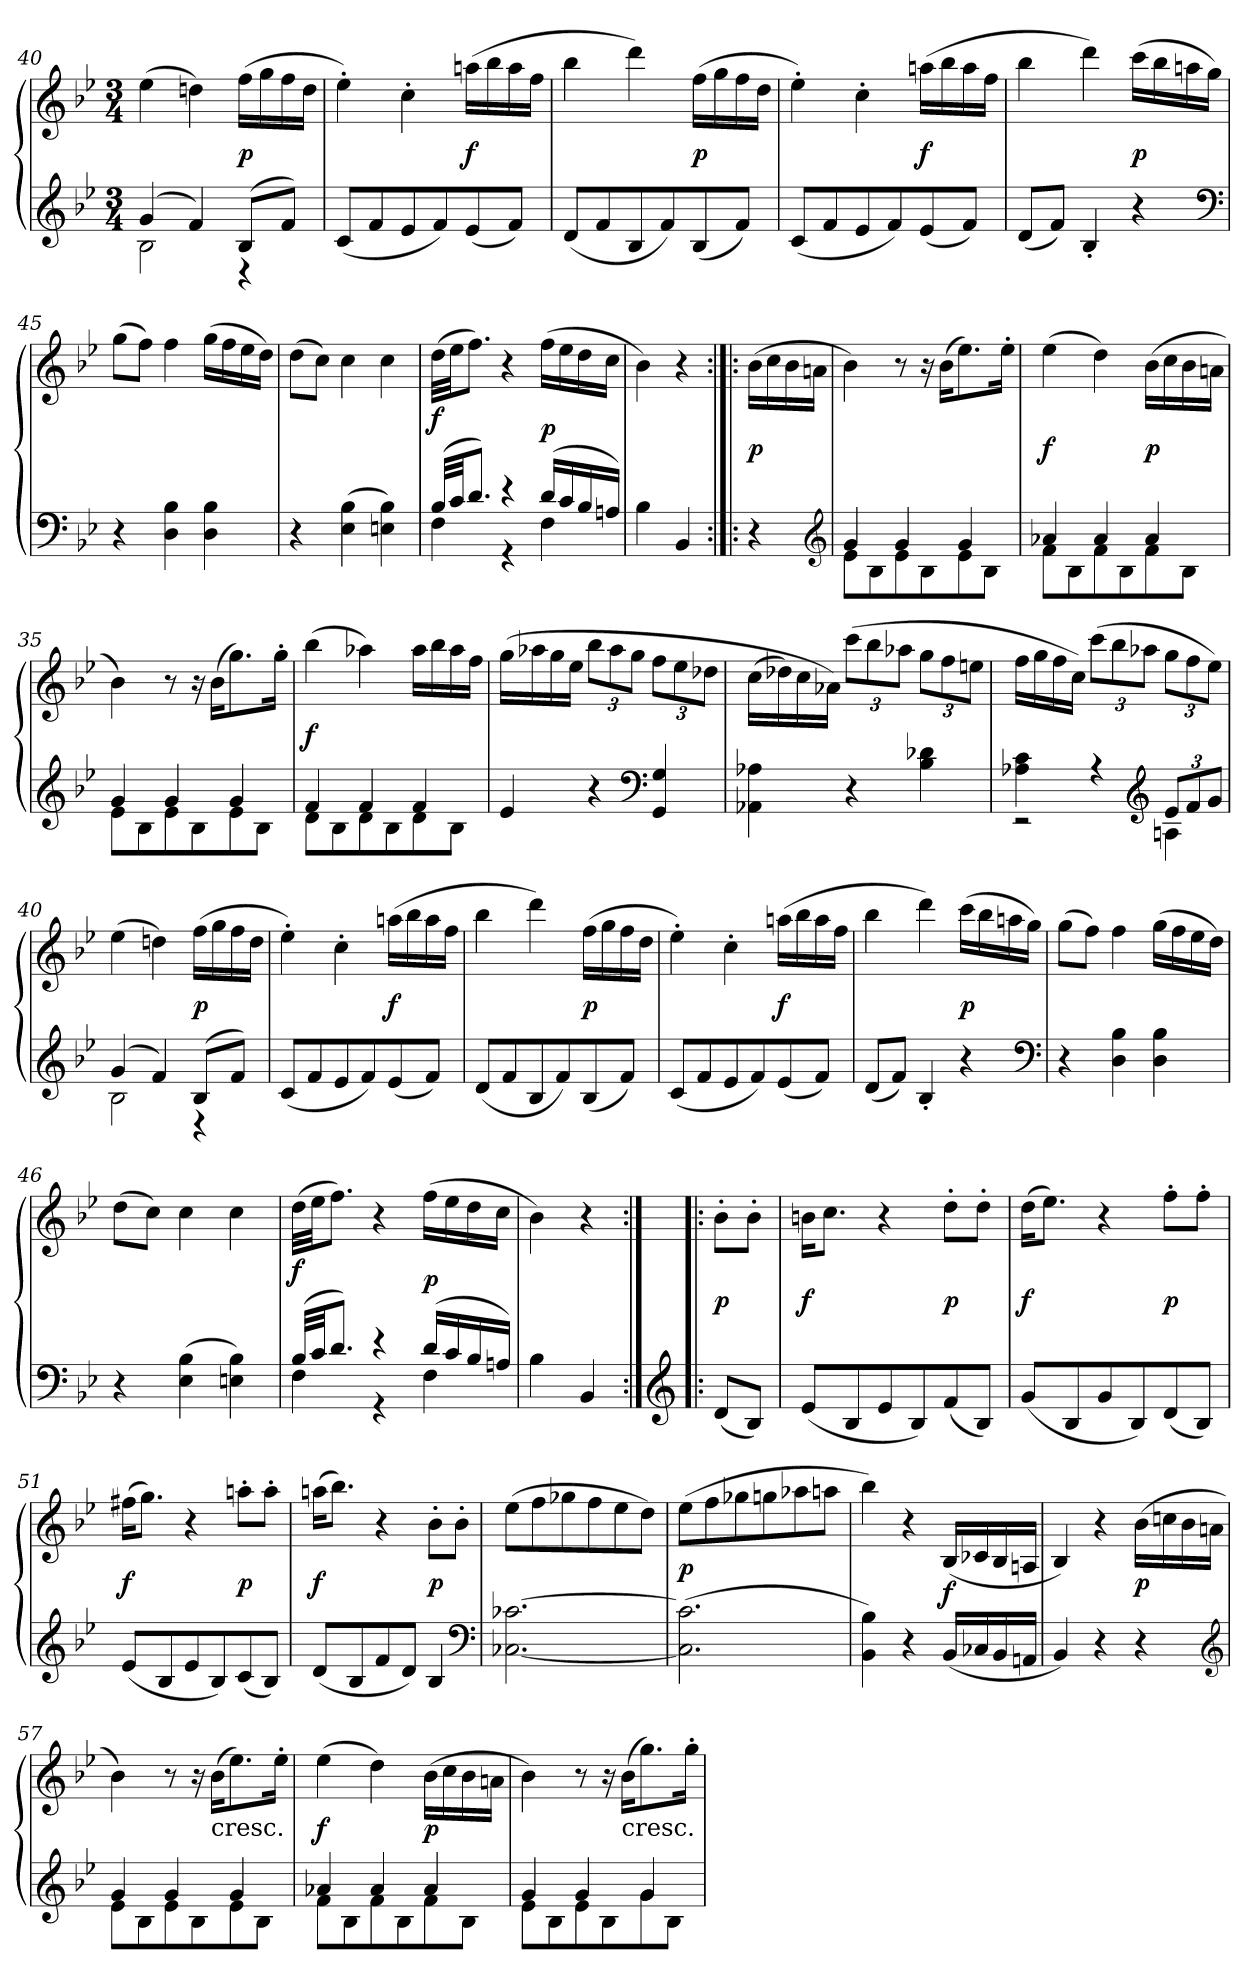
**kern	**kern	**dynam
*part1	*part1	*part1
*staff2	*staff1	*staff1/2
*clefG2	*clefG2	*
*k[b-e-]	*k[b-e-]	*
*B-:	*B-:	*
*M3/4	*M3/4	*
=40	=40	=40
*^	*	*
(4g/	2B-\	(4ee-\	.
4f/)	.	4ddn\)	.
(8B-/L	4r	(16ff\LL	p
.	.	16gg\	.
8f/J)	.	16ff\	.
.	.	16dd\JJ	.
*v	*v	*	*
=41	=41	=41
(8c/L	4ee-'\)	.
8f/	.	.
8e-/	4cc'\	.
8f/)	.	.
(8e-/	(16aan\LL	f
.	16bb-\	.
8f/J)	16aa\	.
.	16ff\JJ	.
=42	=42	=42
(8d/L	4bb-\	.
8f/	.	.
8B-/	4ddd\)	.
8f/)	.	.
(8B-/	(16ff\LL	p
.	16gg\	.
8f/J)	16ff\	.
.	16dd\JJ	.
=43	=43	=43
(8c/L	4ee-'\)	.
8f/	.	.
8e-/	4cc'\	.
8f/)	.	.
(8e-/	(16aan\LL	f
.	16bb-\	.
8f/J)	16aa\	.
.	16ff\JJ	.
=44	=44	=44
(8d/L	4bb-\	.
8f/J)	.	.
4B-'/	4ddd\)	.
4r	(16ccc\LL	p
.	16bb-\	.
.	16aan\	.
.	16gg\JJ)	.
*clefF4	*	*
=45	=45	=45
4r	(8gg\L	.
.	8ff\J)	.
4D\ 4B-\	4ff\	.
4D\ 4B-\	(16gg\LL	.
.	16ff\	.
.	16ee-\	.
.	16dd\JJ)	.
=46	=46	=46
4r	(8dd\L	.
.	8cc\J)	.
(4E-\ 4B-\	4cc\	.
4En\ 4B-\)	4cc\	.
=47	=47	=47
*^	*	*
(32B-/LLL	4F\	(32dd\LLL	f
32c/JJ	.	32ee-\JJ	.
8.d/J)	.	8.ff\J)	.
4r	4r	4r	.
(16d/LL	4F\	(16ff\LL	p
16c/	.	16ee-\	.
16B-/	.	16dd\	.
16An/JJ)	.	16cc\JJ	.
*v	*v	*	*
=48	=48	=48
4B-\	4b-\)	.
4BB-/	4r	.
=:|!|:	=:|!|:	=:|!|:
4r	(16b-\LL	p
.	16cc\	.
.	16b-\	.
.	16an\JJ	.
*clefG2	*	*
=33	=33	=33
*^	*	*
4g/	8e-\L	4b-\)	.
.	8B-\	.	.
4g/	8e-\	8r	.
.	8B-\	16r	.
.	.	(16b-\KL	.
4g/	8e-\	8.ee-\)	.
.	8B-\J	.	.
.	.	16ee-'\Jk	.
=34	=34	=34	=34
4a-/	8f\L	(4ee-\	f
.	8B-\	.	.
4a-/	8f\	4dd\)	.
.	8B-\	.	.
4a-/	8f\	(16b-\LL	p
.	.	16cc\	.
.	8B-\J	16b-\	.
.	.	16an\JJ	.
=35	=35	=35	=35
4g/	8e-\L	4b-\)	.
.	8B-\	.	.
4g/	8e-\	8r	.
.	8B-\	16r	.
.	.	(16b-\KL	.
4g/	8e-\	8.gg\)	.
.	8B-\J	.	.
.	.	16gg'\Jk	.
=36	=36	=36	=36
4f/	8d\L	(4bb-\	f
.	8B-\	.	.
4f/	8d\	4aa-\)	.
.	8B-\	.	.
4f/	8d\	16aa-\LL	.
.	.	16bb-\	.
.	8B-\J	16aa-\	.
.	.	16ff\JJ	.
*v	*v	*	*
=37	=37	=37
4e-/	(16gg\LL	.
.	16aa-\	.
.	16gg\	.
.	16ee-\JJ	.
4r	12bb-\L	.
.	12aa-\	.
.	12gg\J	.
*clefF4	*	*
4GG/ 4G/	12ff\L	.
.	12ee-\	.
.	12dd-X\J	.
=38	=38	=38
4AA-\ 4A-\	(16cc\LL	.
.	16dd-X\)	.
.	16cc\	.
.	16a-\JJ)	.
4r	(12ccc\L	.
.	12bb-\	.
.	12aa-\J	.
4B-\ 4d-X\	12gg\L	.
.	12ff\	.
.	12een\J	.
=39	=39	=39
*^	*	*
4A-\ 4c\	2r	16ff\LL	.
.	.	16gg\	.
.	.	16ff\	.
.	.	16cc\JJ)	.
4r	.	(12ccc\L	.
.	.	12bb-\	.
.	.	12aa-\J	.
*clefG2	*	*	*
4An\	12e-/L	12gg\L	.
.	12f/	12ff\	.
.	12g/J	12ee-\J)	.
=40	=40	=40	=40
(4g/	2B-\	(4ee-\	.
4f/)	.	4ddn\)	.
(8B-/L	4r	(16ff\LL	p
.	.	16gg\	.
8f/J)	.	16ff\	.
.	.	16dd\JJ	.
*v	*v	*	*
=41	=41	=41
(8c/L	4ee-'\)	.
8f/	.	.
8e-/	4cc'\	.
8f/)	.	.
(8e-/	(16aan\LL	f
.	16bb-\	.
8f/J)	16aa\	.
.	16ff\JJ	.
=42	=42	=42
(8d/L	4bb-\	.
8f/	.	.
8B-/	4ddd\)	.
8f/)	.	.
(8B-/	(16ff\LL	p
.	16gg\	.
8f/J)	16ff\	.
.	16dd\JJ	.
=43	=43	=43
(8c/L	4ee-'\)	.
8f/	.	.
8e-/	4cc'\	.
8f/)	.	.
(8e-/	(16aan\LL	f
.	16bb-\	.
8f/J)	16aa\	.
.	16ff\JJ	.
=44	=44	=44
(8d/L	4bb-\	.
8f/J)	.	.
4B-'/	4ddd\)	.
4r	(16ccc\LL	p
.	16bb-\	.
.	16aan\	.
.	16gg\JJ)	.
*clefF4	*	*
=45	=45	=45
4r	(8gg\L	.
.	8ff\J)	.
4D\ 4B-\	4ff\	.
4D\ 4B-\	(16gg\LL	.
.	16ff\	.
.	16ee-\	.
.	16dd\JJ)	.
=46	=46	=46
4r	(8dd\L	.
.	8cc\J)	.
(4E-\ 4B-\	4cc\	.
4En\ 4B-\)	4cc\	.
=47	=47	=47
*^	*	*
(32B-/LLL	4F\	(32dd\LLL	f
32c/JJ	.	32ee-\JJ	.
8.d/J)	.	8.ff\J)	.
4r	4r	4r	.
(16d/LL	4F\	(16ff\LL	p
16c/	.	16ee-\	.
16B-/	.	16dd\	.
16An/JJ)	.	16cc\JJ	.
*v	*v	*	*
=48	=48	=48
4B-\	4b-\)	.
4BB-/	4r	.
=:|!|:	=:|!|:	=:|!|:
*clefG2	*	*
(8d/L	8b-'\L	p
8B-/J)	8b-'\J	.
=49	=49	=49
(8e-/L	16bn\KL	f
.	8.cc\J	.
8B-/	.	.
8e-/	4r	.
8B-/)	.	.
(8f/	8dd'\L	p
8B-/J)	8dd'\J	.
=50	=50	=50
(8g/L	(16dd\KL	f
.	8.ee-\J)	.
8B-/	.	.
8g/	4r	.
8B-/)	.	.
(8d/	8ff'\L	p
8B-/J)	8ff'\J	.
=51	=51	=51
(8e-/L	(16ff#X\KL	f
.	8.gg\J)	.
8B-/	.	.
8e-/	4r	.
8B-/)	.	.
(8c/	8aan'\L	p
8B-/J)	8aa'\J	.
=52	=52	=52
(8d/L	(16aan\KL	f
.	8.bb-\J)	.
8B-/	.	.
8f/	4r	.
8d/J)	.	.
4B-/	8b-'\L	p
.	8b-'\J	.
*clefF4	*	*
=53	=53	=53
[2.C-X\ [2.c-X\	(8ee-\L	.
.	8ff\	.
.	8gg-X\	.
.	8ff\	.
.	8ee-\	.
.	8dd\J)	.
=54	=54	=54
(2.C-]\ 2.c-]\	(8ee-\L	p
.	8ff\	.
.	8gg-X\	.
.	8ggn\	.
.	8aa-\	.
.	8aan\J	.
=55	=55	=55
4BB-\ 4B-\)	4bb-\)	.
4r	4r	.
(16BB-/LL	(16B-/LL	f
16C-X/	16c-X/	.
16BB-/	16B-/	.
16AAn/JJ	16An/JJ	.
=56	=56	=56
4BB-/)	4B-/)	.
4r	4r	.
4r	(16b-\LL	p
.	16ccn\	.
.	16b-\	.
.	16an\JJ	.
*clefG2	*	*
=57	=57	=57
*^	*	*
4g/	8e-\L	4b-\)	.
.	8B-\	.	.
4g/	8e-\	8r	.
.	8B-\	16r	.
!	!	!LO:TX:c:t=cresc.	!
.	.	(16b-\KL	.
4g/	8e-\	8.ee-\)	.
.	8B-\J	.	.
.	.	16ee-'\Jk	.
=58	=58	=58	=58
4a-/	8f\L	(4ee-\	f
.	8B-\	.	.
4a-/	8f\	4dd\)	.
.	8B-\	.	.
4a-/	8f\	(16b-\LL	p
.	.	16cc\	.
.	8B-\J	16b-\	.
.	.	16an\JJ	.
=59	=59	=59	=59
4g/	8e-\L	4b-\)	.
.	8B-\	.	.
4g/	8e-\	8r	.
.	8B-\	16r	.
!	!	!LO:TX:c:t=cresc.	!
.	.	(16b-\KL	.
4g/	8g\	8.gg\)	.
.	8B-\J	.	.
.	.	16gg'\Jk	.
*v	*v	*	*
=	=	=
*-	*-	*-
